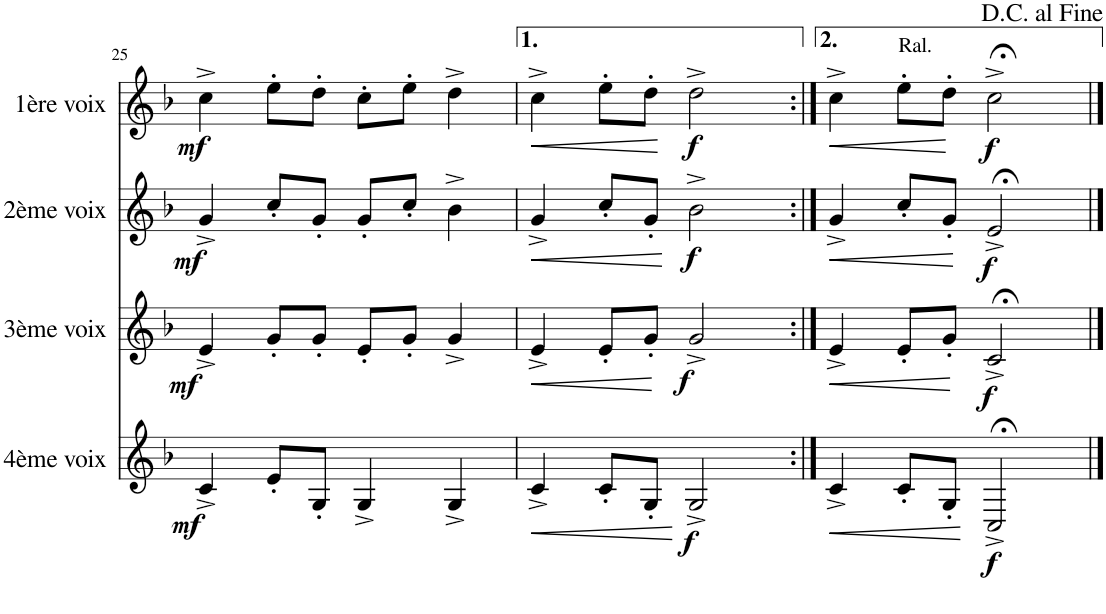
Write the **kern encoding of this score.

**kern	**dynam	**kern	**dynam	**kern	**dynam	**kern	**dynam
*part4	*part4	*part3	*part3	*part2	*part2	*part1	*part1
*staff4	*staff4	*staff3	*staff3	*staff2	*staff2	*staff1	*staff1
*I"4ème voix	*	*I"3ème voix	*	*I"2ème voix	*	*I"1ère voix	*
*I'4ème voix	*	*I'3ème voix	*	*I'2ème voix	*	*I'1ère voix	*
!!LO:PB:g=z
*clefG2	*	*clefG2	*	*clefG2	*	*clefG2	*
*Trd4c7	*	*Trd4c7	*	*Trd4c7	*	*Trd4c7	*
*k[b-]	*	*k[b-]	*	*k[b-]	*	*k[b-]	*
*M4/4	*	*M4/4	*	*M4/4	*	*M4/4	*
=25	=25	=25	=25	=25	=25	=25	=25
!	!LO:DY:b	!	!LO:DY:b	!	!LO:DY:b	!	!LO:DY:b
4c^/	mf	4e^/	mf	4g^/	mf	4cc^\	mf
8e'/L	.	8g'/L	.	8cc'/L	.	8ee'\L	.
8G'/J	.	8g'/J	.	8g'/J	.	8dd'\J	.
4G^/	.	8e'/L	.	8g'/L	.	8cc'\L	.
.	.	8g'/J	.	8cc'/J	.	8ee'\J	.
4G^/	.	4g^/	.	4b-^\	.	4dd^\	.
=26	=26	=26	=26	=26	=26	=26	=26
!	!LO:HP:b	!	!LO:HP:b	!	!LO:HP:b	!	!LO:HP:b
4c^/	<	4e^/	<	4g^/	<	4cc^\	<
8c'/L	.	8e'/L	.	8cc'/L	.	8ee'\L	.
8G'/J	.	8g'/J	.	8g'/J	.	8dd'\J	.
!	!LO:DY:b	!	!LO:DY:b	!	!LO:DY:b	!	!LO:DY:b
2G^/	f	2g^/	f	2b-^\	f	2dd^\	f
.	[	.	[	.	[	.	[
=27:|!	=27:|!	=27:|!	=27:|!	=27:|!	=27:|!	=27:|!	=27:|!
!	!LO:HP:b	!	!LO:HP:b	!	!LO:HP:b	!	!LO:HP:b
4c^/	<	4e^/	<	4g^/	<	4cc^\	<
!	!	!	!	!	!	!LO:TX:a:t=Ral.	!
8c'/L	.	8e'/L	.	8cc'/L	.	8ee'\L	.
8G'/J	.	8g'/J	.	8g'/J	.	8dd'\J	.
!	!LO:DY:b	!	!LO:DY:b	!	!LO:DY:b	!	!LO:DY:b
2C;<^/	f	2c;<^/	f	2e;<^/	f	2cc;<^\	f
.	[	.	[	.	[	.	[
==	==	==	==	==	==	==	==
*-	*-	*-	*-	*-	*-	*-	*-
